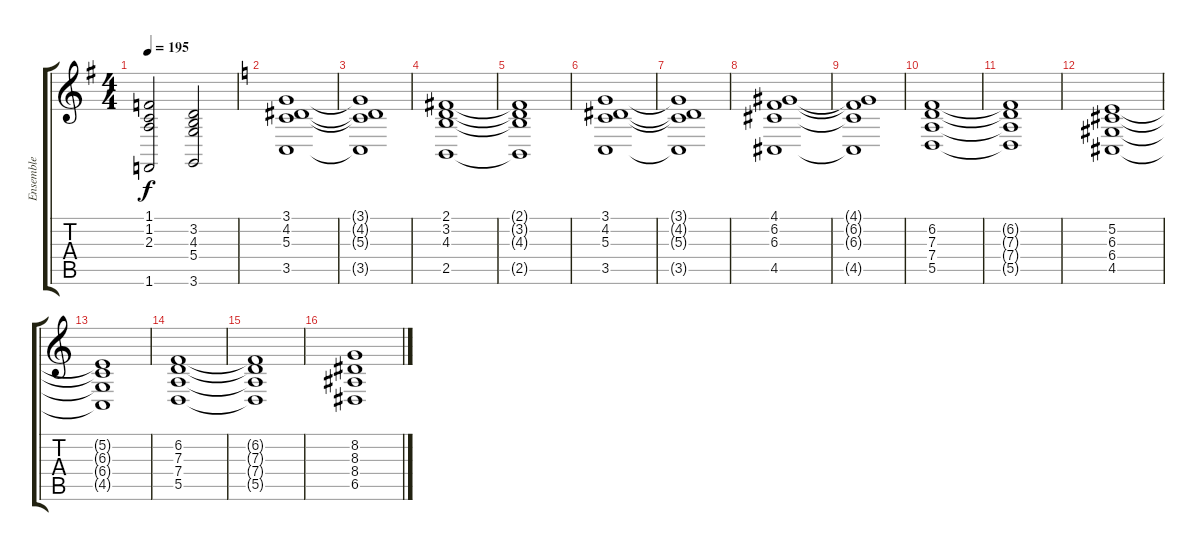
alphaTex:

\track ("Ensemble" "Ensemble") {instrument stringensemble1}
\staff {score tabs}
\tuning (E4 B3 G3 D3 A2 E2) {hide}
\ts (4 4)
\tempo 195
\clef g2
\ks eminor
(1.1 1.2 2.3 1.6).2{dy f} (3.2 4.3 5.4 3.6).2 |
\section ("" "")
\ks aminor
(3.1 4.2 5.3 3.5).1 |
(3.1{t} 4.2{t} 5.3{t} 3.5{t}).1 |
(2.1 3.2 4.3 2.5).1 |
(2.1{t} 3.2{t} 4.3{t} 2.5{t}).1 |
(3.1 4.2 5.3 3.5).1 |
(3.1{t} 4.2{t} 5.3{t} 3.5{t}).1 |
(4.1 6.2 6.3 4.5).1 |
(4.1{t} 6.2{t} 6.3{t} 4.5{t}).1 |
\section ("" "")
(6.2 7.3 7.4 5.5).1 |
(6.2{t} 7.3{t} 7.4{t} 5.5{t}).1 |
(5.2 6.3 6.4 4.5).1 |
(5.2{t} 6.3{t} 6.4{t} 4.5{t}).1 |
(6.2 7.3 7.4 5.5).1 |
(6.2{t} 7.3{t} 7.4{t} 5.5{t}).1 |
(8.2 8.3 8.4 6.5).1
